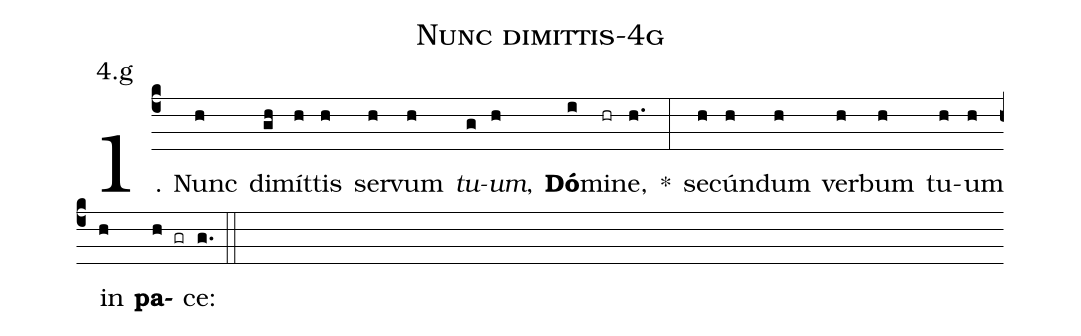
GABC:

name: Nunc dimittis-4g;
annotation: 4.g;
%%
(c4)1. Nunc(h) di(gh)mít(h)tis(h) ser(h)vum(h) <i>tu</i>(g)<i>um</i>,(h) <b>Dó</b>(i)mi(hr)ne,(h.) *(:) se(h)cún(h)dum(h) ver(h)bum(h) tu(h)um(h) in(h) <b>pa</b>(h gr)ce:(g.) (::)
